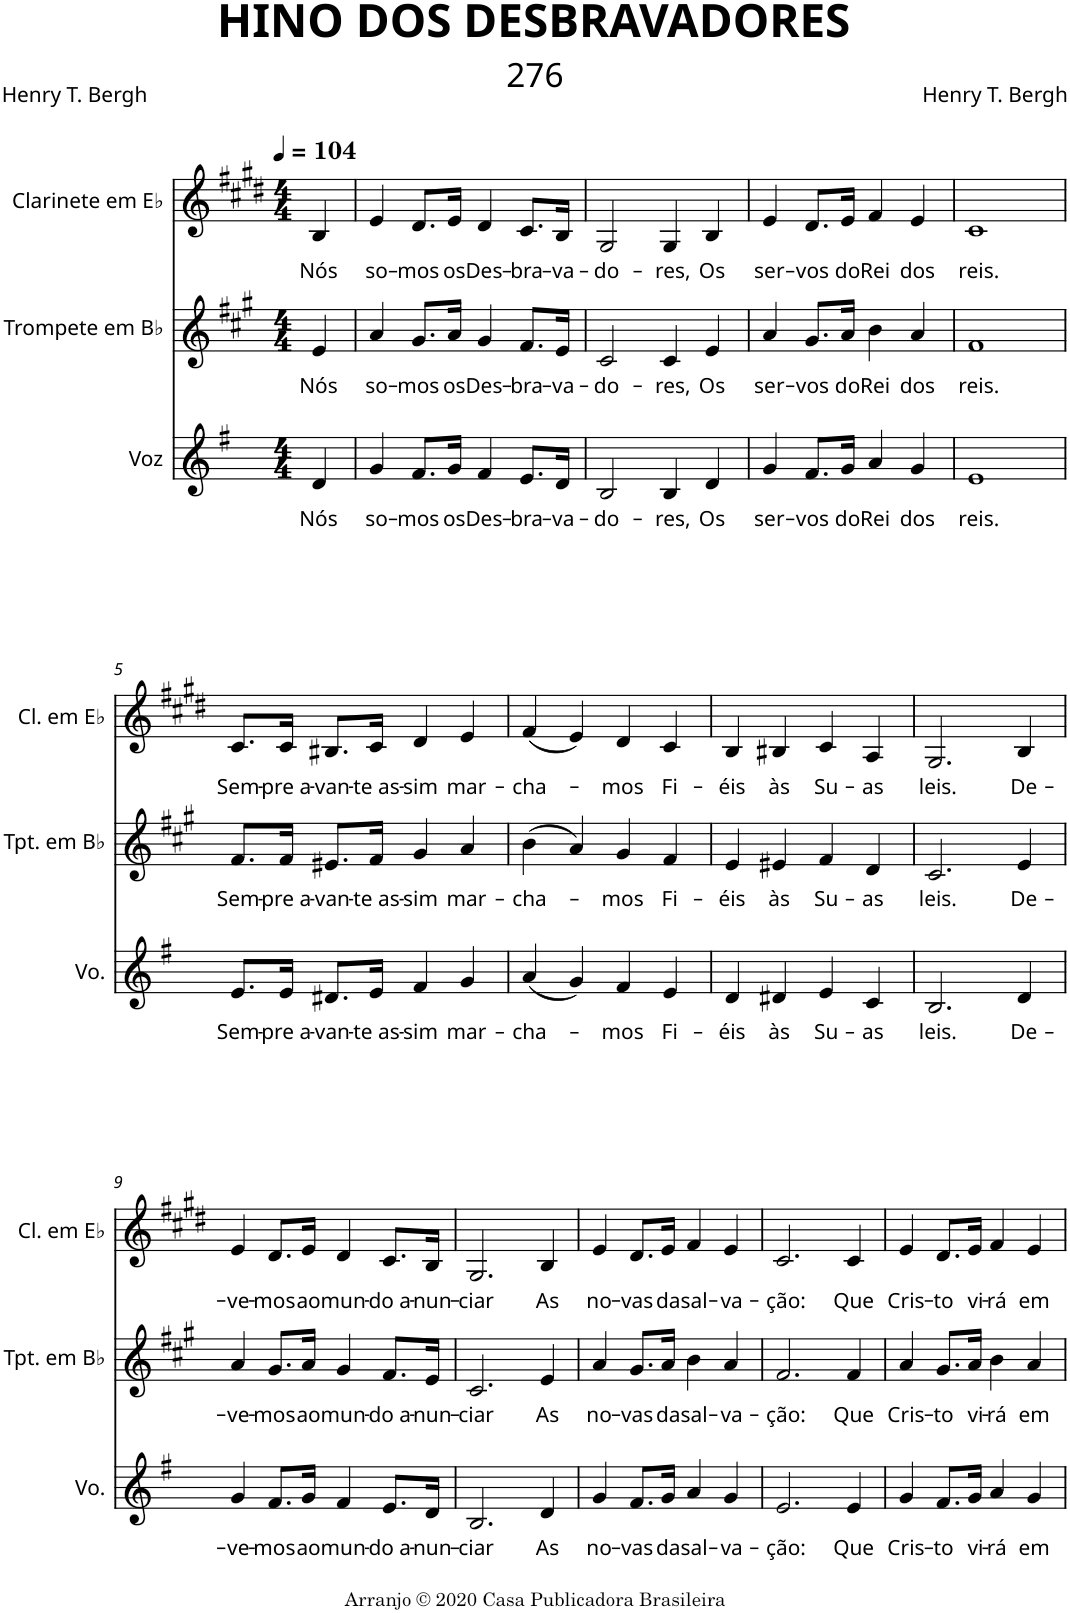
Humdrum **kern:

**kern	**text	**kern	**text	**kern	**text
*part3	*part3	*part2	*part2	*part1	*part1
*staff3	*staff3	*staff2	*staff2	*staff1	*staff1
*I"Voz	*	*I"Trompete em Bb	*	*I"Clarinete em Eb	*
*I'Vo.	*	*I'Tpt. em Bb	*	*I'Cl. em Eb	*
*clefG2	*	*clefG2	*	*clefG2	*
*	*	*Trd1c2	*	*Trd-2c-3	*
*k[f#]	*	*k[f#c#g#]	*	*k[f#c#g#d#]	*
*M4/4	*	*M4/4	*	*M4/4	*
*MM104	*	*MM104	*	*MM104	*
=	=	=	=	=	=
!	!LO:LY:b	!	!LO:LY:b	!	!LO:LY:b
4d/	Nós	4e/	Nós	4B/	Nós
=1	=1	=1	=1	=1	=1
!	!LO:LY:b	!	!LO:LY:b	!	!LO:LY:b
4g/	so-	4a/	so-	4e/	so-
!	!LO:LY:b	!	!LO:LY:b	!	!LO:LY:b
8.f#/L	-mos	8.g#/L	-mos	8.d#/L	-mos
!	!LO:LY:b	!	!LO:LY:b	!	!LO:LY:b
16g/Jk	os	16a/Jk	os	16e/Jk	os
!	!LO:LY:b	!	!LO:LY:b	!	!LO:LY:b
4f#/	Des-	4g#/	Des-	4d#/	Des-
!	!LO:LY:b	!	!LO:LY:b	!	!LO:LY:b
8.e/L	-bra-	8.f#/L	-bra-	8.c#/L	-bra-
!	!LO:LY:b	!	!LO:LY:b	!	!LO:LY:b
16d/Jk	-va-	16e/Jk	-va-	16B/Jk	-va-
=2	=2	=2	=2	=2	=2
!	!LO:LY:b	!	!LO:LY:b	!	!LO:LY:b
2B/	-do-	2c#/	-do-	2G#/	-do-
!	!LO:LY:b	!	!LO:LY:b	!	!LO:LY:b
4B/	-res,	4c#/	-res,	4G#/	-res,
!	!LO:LY:b	!	!LO:LY:b	!	!LO:LY:b
4d/	Os	4e/	Os	4B/	Os
=3	=3	=3	=3	=3	=3
!	!LO:LY:b	!	!LO:LY:b	!	!LO:LY:b
4g/	ser-	4a/	ser-	4e/	ser-
!	!LO:LY:b	!	!LO:LY:b	!	!LO:LY:b
8.f#/L	-vos	8.g#/L	-vos	8.d#/L	-vos
!	!LO:LY:b	!	!LO:LY:b	!	!LO:LY:b
16g/Jk	do	16a/Jk	do	16e/Jk	do
!	!LO:LY:b	!	!LO:LY:b	!	!LO:LY:b
4a/	Rei	4b\	Rei	4f#/	Rei
!	!LO:LY:b	!	!LO:LY:b	!	!LO:LY:b
4g/	dos	4a/	dos	4e/	dos
=4	=4	=4	=4	=4	=4
!	!LO:LY:b	!	!LO:LY:b	!	!LO:LY:b
1e	reis.	1f#	reis.	1c#	reis.
!!LO:LB:g=z
=5	=5	=5	=5	=5	=5
!	!LO:LY:b	!	!LO:LY:b	!	!LO:LY:b
8.e/L	Sem-	8.f#/L	Sem-	8.c#/L	Sem-
!	!LO:LY:b	!	!LO:LY:b	!	!LO:LY:b
16e/Jk	-pre a-	16f#/Jk	-pre a-	16c#/Jk	-pre a-
!	!LO:LY:b	!	!LO:LY:b	!	!LO:LY:b
8.d#X/L	-van-	8.e#X/L	-van-	8.B#X/L	-van-
!	!LO:LY:b	!	!LO:LY:b	!	!LO:LY:b
16e/Jk	-te as-	16f#/Jk	-te as-	16c#/Jk	-te as-
!	!LO:LY:b	!	!LO:LY:b	!	!LO:LY:b
4f#/	-sim	4g#/	-sim	4d#/	-sim
!	!LO:LY:b	!	!LO:LY:b	!	!LO:LY:b
4g/	mar-	4a/	mar-	4e/	mar-
=6	=6	=6	=6	=6	=6
!	!LO:LY:b	!	!LO:LY:b	!	!LO:LY:b
(4a/	-cha-	(4b\	-cha-	(4f#/	-cha-
4g/)	.	4a/)	.	4e/)	.
!	!LO:LY:b	!	!LO:LY:b	!	!LO:LY:b
4f#/	-mos	4g#/	-mos	4d#/	-mos
!	!LO:LY:b	!	!LO:LY:b	!	!LO:LY:b
4e/	Fi-	4f#/	Fi-	4c#/	Fi-
=7	=7	=7	=7	=7	=7
!	!LO:LY:b	!	!LO:LY:b	!	!LO:LY:b
4d/	-éis	4e/	-éis	4B/	-éis
!	!LO:LY:b	!	!LO:LY:b	!	!LO:LY:b
4d#X/	às	4e#X/	às	4B#X/	às
!	!LO:LY:b	!	!LO:LY:b	!	!LO:LY:b
4e/	Su-	4f#/	Su-	4c#/	Su-
!	!LO:LY:b	!	!LO:LY:b	!	!LO:LY:b
4c/	-as	4d/	-as	4A/	-as
=8	=8	=8	=8	=8	=8
!	!LO:LY:b	!	!LO:LY:b	!	!LO:LY:b
2.B/	leis.	2.c#/	leis.	2.G#/	leis.
!	!LO:LY:b	!	!LO:LY:b	!	!LO:LY:b
4d/	De-	4e/	De-	4B/	De-
!!LO:LB:g=z
=9	=9	=9	=9	=9	=9
!	!LO:LY:b	!	!LO:LY:b	!	!LO:LY:b
4g/	-ve-	4a/	-ve-	4e/	-ve-
!	!LO:LY:b	!	!LO:LY:b	!	!LO:LY:b
8.f#/L	-mos	8.g#/L	-mos	8.d#/L	-mos
!	!LO:LY:b	!	!LO:LY:b	!	!LO:LY:b
16g/Jk	ao	16a/Jk	ao	16e/Jk	ao
!	!LO:LY:b	!	!LO:LY:b	!	!LO:LY:b
4f#/	mun-	4g#/	mun-	4d#/	mun-
!	!LO:LY:b	!	!LO:LY:b	!	!LO:LY:b
8.e/L	-do a-	8.f#/L	-do a-	8.c#/L	-do a-
!	!LO:LY:b	!	!LO:LY:b	!	!LO:LY:b
16d/Jk	-nun-	16e/Jk	-nun-	16B/Jk	-nun-
=10	=10	=10	=10	=10	=10
!	!LO:LY:b	!	!LO:LY:b	!	!LO:LY:b
2.B/	-ciar	2.c#/	-ciar	2.G#/	-ciar
!	!LO:LY:b	!	!LO:LY:b	!	!LO:LY:b
4d/	As	4e/	As	4B/	As
=11	=11	=11	=11	=11	=11
!	!LO:LY:b	!	!LO:LY:b	!	!LO:LY:b
4g/	no-	4a/	no-	4e/	no-
!	!LO:LY:b	!	!LO:LY:b	!	!LO:LY:b
8.f#/L	-vas	8.g#/L	-vas	8.d#/L	-vas
!	!LO:LY:b	!	!LO:LY:b	!	!LO:LY:b
16g/Jk	da	16a/Jk	da	16e/Jk	da
!	!LO:LY:b	!	!LO:LY:b	!	!LO:LY:b
4a/	sal-	4b\	sal-	4f#/	sal-
!	!LO:LY:b	!	!LO:LY:b	!	!LO:LY:b
4g/	-va-	4a/	-va-	4e/	-va-
=12	=12	=12	=12	=12	=12
!	!LO:LY:b	!	!LO:LY:b	!	!LO:LY:b
2.e/	-ção:	2.f#/	-ção:	2.c#/	-ção:
!	!LO:LY:b	!	!LO:LY:b	!	!LO:LY:b
4e/	Que	4f#/	Que	4c#/	Que
=13	=13	=13	=13	=13	=13
!	!LO:LY:b	!	!LO:LY:b	!	!LO:LY:b
4g/	Cris-	4a/	Cris-	4e/	Cris-
!	!LO:LY:b	!	!LO:LY:b	!	!LO:LY:b
8.f#/L	-to	8.g#/L	-to	8.d#/L	-to
!	!LO:LY:b	!	!LO:LY:b	!	!LO:LY:b
16g/Jk	vi-	16a/Jk	vi-	16e/Jk	vi-
!	!LO:LY:b	!	!LO:LY:b	!	!LO:LY:b
4a/	-rá	4b\	-rá	4f#/	-rá
!	!LO:LY:b	!	!LO:LY:b	!	!LO:LY:b
4g/	em	4a/	em	4e/	em
=	=	=	=	=	=
*-	*-	*-	*-	*-	*-
